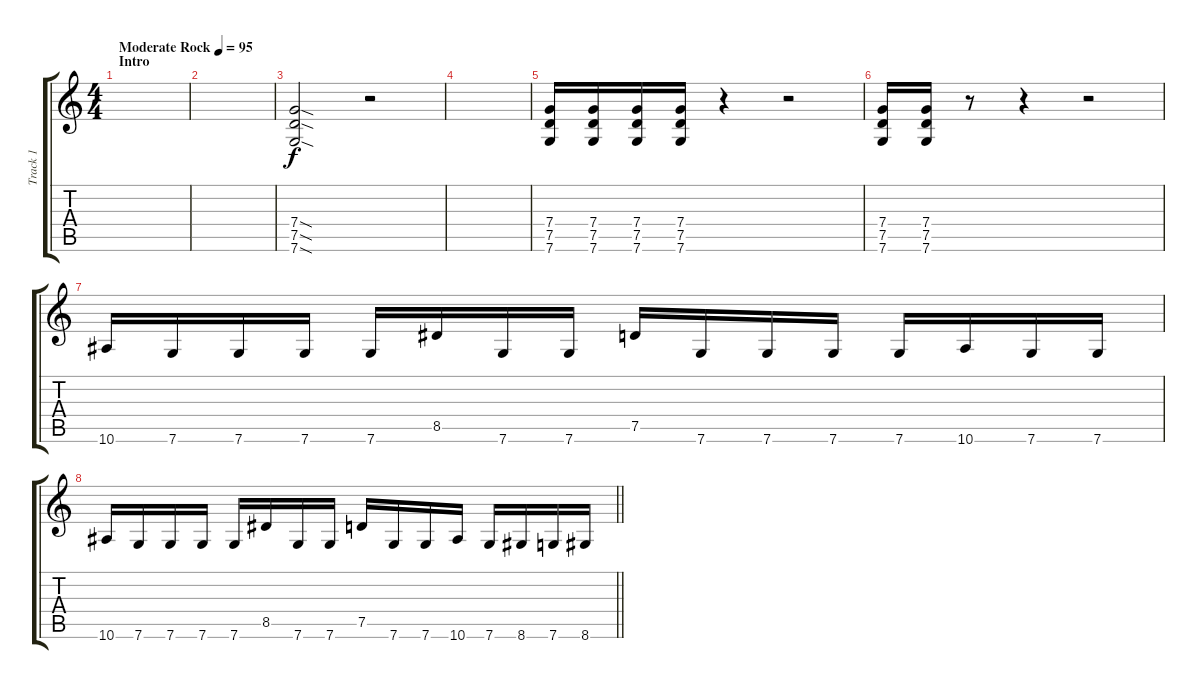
\track ("Track 1" "Track 1") {instrument distortionguitar}
\staff {score tabs}
\tuning (D4 A3 F3 C3 G2 C2) {hide}
\ts (4 4)
\section ("" "Intro")
\tempo (95 "Moderate Rock")
\clef g2
\ks c
|
|
(7.4{sod} 7.5{sod} 7.6{sod}).2 r.2 |
|
(7.4 7.5 7.6).16 (7.4 7.5 7.6).16 (7.4 7.5 7.6).16 (7.4 7.5 7.6).16 r.4 r.2 |
(7.4 7.5 7.6).16 (7.4 7.5 7.6).16 r.8 r.4 r.2 |
10.6.16{volume 8 instrument distortionguitar} 7.6.16 7.6.16 7.6.16 7.6.16 8.5.16 7.6.16 7.6.16 7.5.16 7.6.16 7.6.16 7.6.16 7.6.16 10.6.16 7.6.16 7.6.16 |
\barLineRight lightlight
10.6.16 7.6.16 7.6.16 7.6.16 7.6.16 8.5.16 7.6.16 7.6.16 7.5.16 7.6.16 7.6.16 10.6.16 7.6.16 8.6.16 7.6.16 8.6.16
